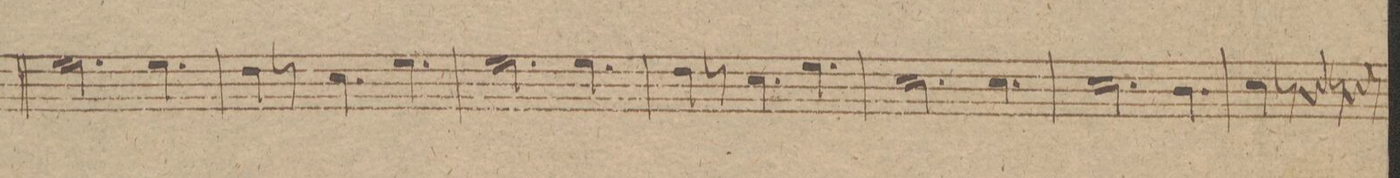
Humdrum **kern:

**kern	**dynam
*I"Corno 2do in G.	*
*clefG2	*
*k[f#]	*
*M9/8	*
2.b\	.
4.b\	.
=68	=68
4a\	.
8r	.
4.g\	.
4.b\	.
=69	=69
2.b\	.
4.b\	.
=70	=70
4a\	.
8r	.
4.g\	.
4.b\	.
=71	=71
2.g\	.
4.g\	.
=72	=72
2.g\	.
4.f#\	.
=73	=73
4g\	.
8r	.
4r	.
8r	.
4r	.
8r	.
=74	=74
*-	*-
